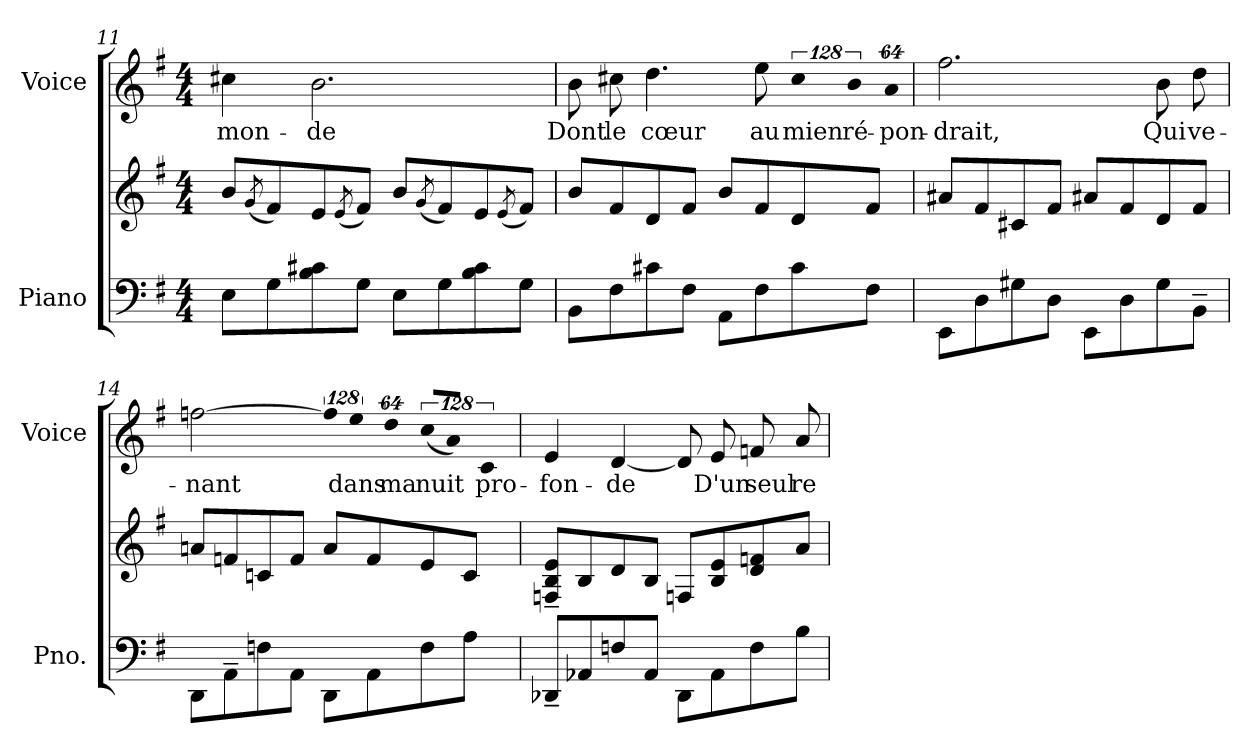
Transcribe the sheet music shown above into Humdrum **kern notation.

**kern	**kern	**kern	**text
*part2	*part2	*part1	*part1
*staff3	*staff2	*staff1	*staff1
*I"Piano	*	*I"Voice	*
*I'Pno.	*	*I'Voice	*
*clefF4	*clefG2	*clefG2	*
*k[f#]	*k[f#]	*k[f#]	*
*G:	*G:	*G:	*
*M4/4	*M4/4	*M4/4	*
=11	=11	=11	=11
!	!	!	!LO:LY:b:color=#000000
8Ei\L	8bi/L	4cc#Xi\	mon-
.	(8qgi/	.	.
8Gi\	8f#i/)	.	.
!	!	!	!LO:LY:b:color=#000000
8Bi\ 8c#Xi	8ei/	2.bi\	-de
.	(8qei/	.	.
8Gi\J	8f#i/J)	.	.
8Ei\L	8bi/L	.	.
.	(8qgi/	.	.
8Gi\	8f#i/)	.	.
8Bi\ 8c#i	8ei/	.	.
.	(8qei/	.	.
8Gi\J	8f#i/J)	.	.
=12	=12	=12	=12
!	!	!	!LO:LY:b:color=#000000
8BBi\L	8bi/L	8bi\	Dont
!	!	!	!LO:LY:b:color=#000000
8F#i\	8f#i/	8cc#Xi\	le
!	!	!	!LO:LY:b:color=#000000
8c#Xi\	8di/	4.ddi\	cœur
8F#i\J	8f#i/J	.	.
8AAi\L	8bi/L	.	.
!	!	!	!LO:LY:b:color=#000000
8F#i\	8f#i/	8eei\	au
!	!	!LO:N:vis=8	!
!	!	!	!LO:LY:b:color=#000000
8c#i\	8di/	1024%85cc#i\	mien
!	!	!LO:N:vis=8	!
!	!	!	!LO:LY:b:color=#000000
.	.	1024%85bi/	ré-
8F#i\J	8f#i/J	.	.
!	!	!LO:N:vis=8	!
!	!	!	!LO:LY:b:color=#000000
.	.	512%43ai/	-pon-
!!LO:LB:g=z
=13	=13	=13	=13
!	!	!	!LO:LY:b:color=#000000
8EEi\L	8a#Xi/L	2.ff#i\	-drait,
8Di\	8f#i/	.	.
8G#Xi\	8c#Xi/	.	.
8Di\J	8f#i/J	.	.
8EEi\L	8a#Xi/L	.	.
8Di\	8f#i/	.	.
!	!	!	!LO:LY:b:color=#000000
8G#i\	8di/	8bi\	Qui
!	!	!	!LO:LY:b:color=#000000
8BB~i\J	8f#i/J	8ddi\	ve-
=14	=14	=14	=14
!	!	!	!LO:LY:b:color=#000000
8DDi\L	8ani/L	[>2ffni\	-nant
8AA~i\	8fni/	.	.
8Fni\	8cni/	.	.
8AAi\J	8fi/J	.	.
!	!	!LO:N:vis=8	!
8DDi\L	8ai/L	1024%85ffi\]	.
!	!	!LO:N:vis=8	!
!	!	!	!LO:LY:b:color=#000000
.	.	1024%85eei\	dans
8AAi\	8fi/	.	.
!	!	!LO:N:vis=8	!
!	!	!	!LO:LY:b:color=#000000
.	.	512%43ddi\	ma
!	!	!LO:N:vis=8	!
!	!	!	!LO:LY:b:color=#000000
8Fi\	8ei/	(1024%85cci/L	nuit
!	!	!LO:N:vis=8	!
.	.	1024%85ai/J)	.
8Ai\J	8ci/J	.	.
!	!	!LO:N:vis=8	!
!	!	!	!LO:LY:b:color=#000000
.	.	512%43ci/	pro-
=15	=15	=15	=15
!	!	!	!LO:LY:b:color=#000000
8DD-X~i/L	8Fni/~ 8Bi~ 8ei~L	4ei/	-fon-
8AA-Xi/	8Bi/	.	.
!	!	!	!LO:LY:b:color=#000000
8Fni/	8di/	[<4di/	-de
8AA-i/J	8Bi/J	.	.
8DD-i\L	8Fni/L	8di/]	.
!	!	!	!LO:LY:b:color=#000000
8AA-i\	8Bi/ 8ei	8ei/	D'un
!	!	!	!LO:LY:b:color=#000000
8Fi\	8di/ 8fni	8fni/	seul
!	!	!	!LO:LY:b:color=#000000
8Bi\J	8ai/J	8ai/	re-
=	=	=	=
*-	*-	*-	*-
